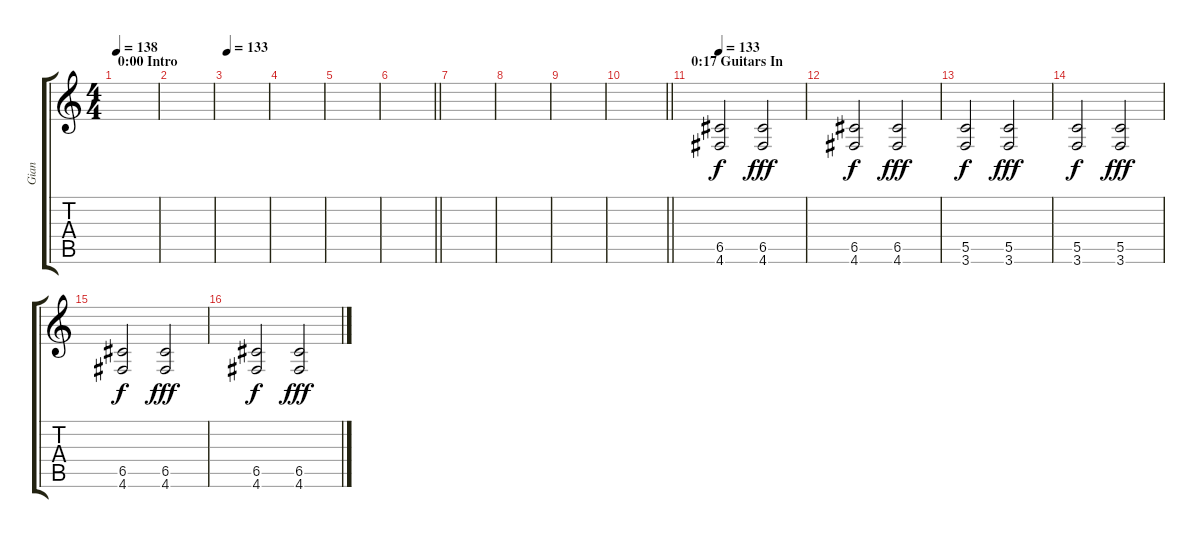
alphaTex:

\track ("Gian" "Gian") {instrument distortionguitar}
\staff {score tabs}
\tuning (D4 A3 F3 C3 G2 D2) {hide}
\ts (4 4)
\section ("" "0:00 Intro")
\tempo 138
\clef g2
\ks c
|
|
\tempo 133
|
|
|
\barLineRight lightlight
|
|
|
|
\barLineRight lightlight
|
\section ("" "0:17 Guitars In")
\tempo 133
(6.5 4.6).2 (6.5 4.6).2{dy fff} |
(6.5 4.6).2{dy f} (6.5 4.6).2{dy fff} |
(5.5 3.6).2{dy f} (5.5 3.6).2{dy fff} |
(5.5 3.6).2{dy f} (5.5 3.6).2{dy fff} |
(6.5 4.6).2{dy f} (6.5 4.6).2{dy fff} |
(6.5 4.6).2{dy f} (6.5 4.6).2{dy fff}
